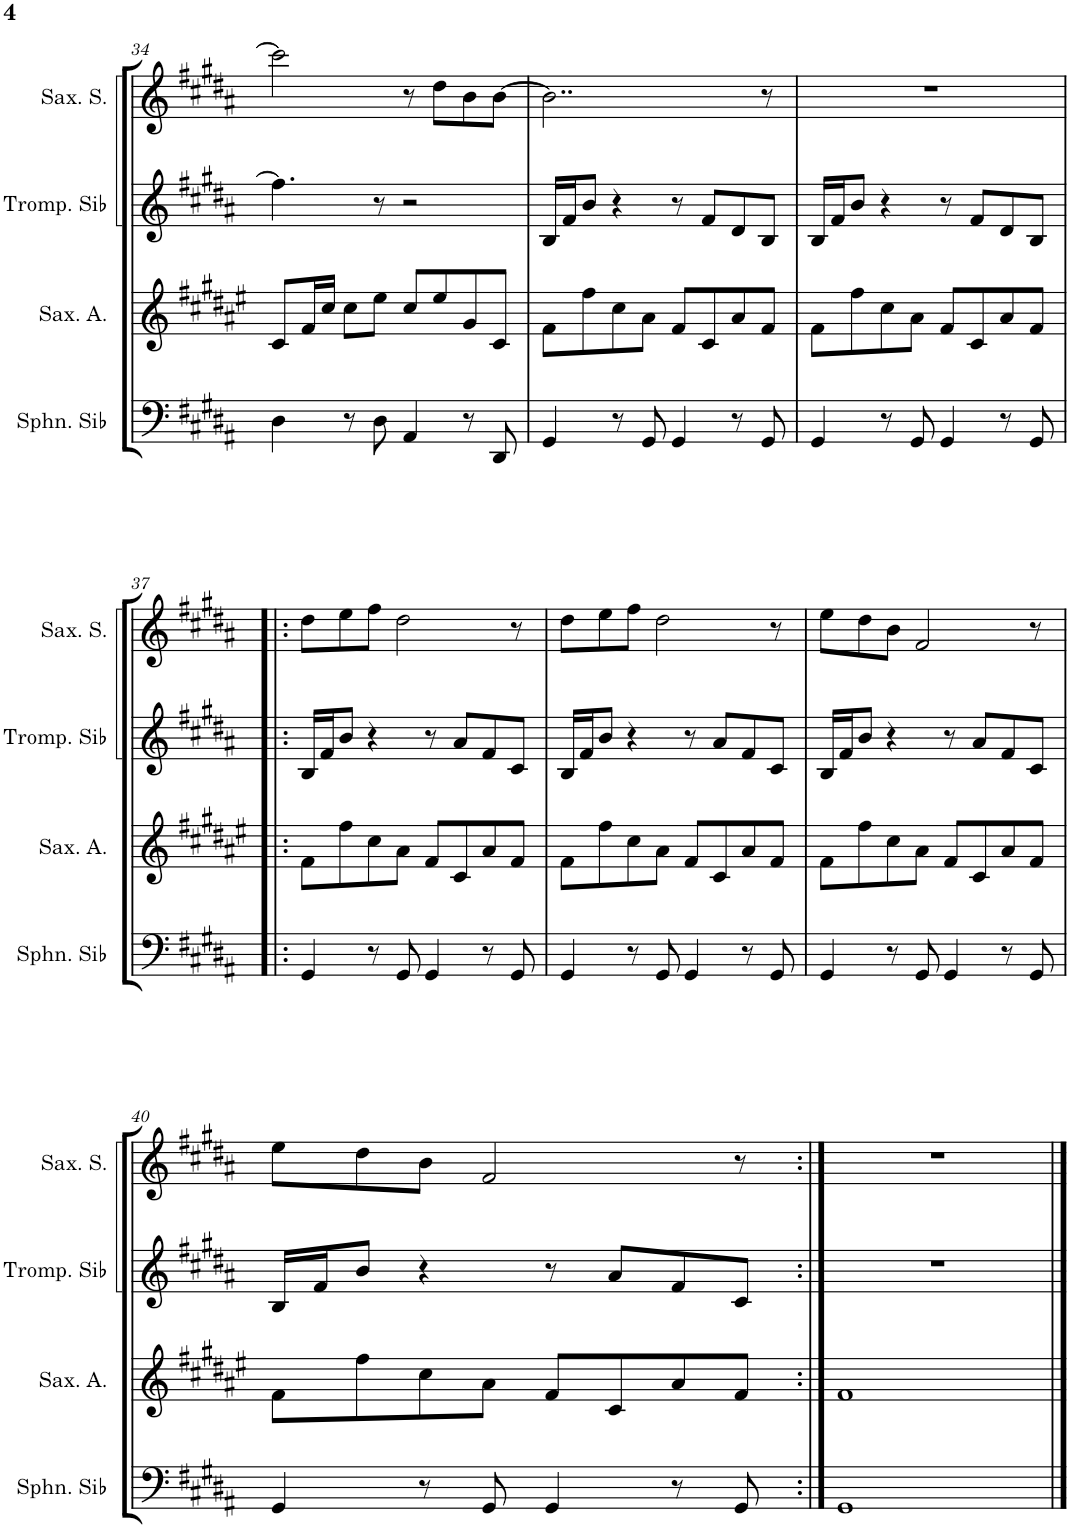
**kern	**kern	**kern	**kern
*part4	*part3	*part2	*part1
*staff4	*staff3	*staff2	*staff1
*I"Sousaphone en Sib	*I"Saxophone Alto	*I"Trompette en Sib	*I"Saxophone Soprano
*I'Sphn. Sib	*I'Sax. A.	*I'Tromp. Sib	*I'Sax. S.
!!LO:PB:g=z
*clefF4	*clefG2	*clefG2	*clefG2
*Trd8c14	*Trd5c9	*Trd1c2	*Trd1c2
*k[f#c#g#d#a#]	*k[f#c#g#d#a#e#]	*k[f#c#g#d#a#]	*k[f#c#g#d#a#]
*M4/4	*M4/4	*M4/4	*M4/4
=34	=34	=34	=34
4D#\	8c#/L	4.ff#\]	2ccc#\]
.	16f#/L	.	.
.	16cc#/JJ	.	.
8r	8cc#\L	.	.
8D#\	8ee#\J	8r	.
4AA#/	8cc#/L	2r	8r
.	8ee#/	.	8dd#\L
8r	8g#/	.	8b\
8DD#/	8c#/J	.	[8b\J
=35	=35	=35	=35
4GG#/	8f#\L	16B/LL	2..b\]
.	.	16f#/J	.
.	8ff#\	8b/J	.
8r	8cc#\	4r	.
8GG#/	8a#\J	.	.
4GG#/	8f#/L	8r	.
.	8c#/	8f#/L	.
8r	8a#/	8d#/	.
8GG#/	8f#/J	8B/J	8r
=36	=36	=36	=36
4GG#/	8f#\L	16B/LL	1r
.	.	16f#/J	.
.	8ff#\	8b/J	.
8r	8cc#\	4r	.
8GG#/	8a#\J	.	.
4GG#/	8f#/L	8r	.
.	8c#/	8f#/L	.
8r	8a#/	8d#/	.
8GG#/	8f#/J	8B/J	.
!!LO:LB:g=z
=37!|:	=37!|:	=37!|:	=37!|:
4GG#/	8f#\L	16B/LL	8dd#\L
.	.	16f#/J	.
.	8ff#\	8b/J	8ee\
8r	8cc#\	4r	8ff#\J
8GG#/	8a#\J	.	2dd#\
4GG#/	8f#/L	8r	.
.	8c#/	8a#/L	.
8r	8a#/	8f#/	.
8GG#/	8f#/J	8c#/J	8r
=38	=38	=38	=38
4GG#/	8f#\L	16B/LL	8dd#\L
.	.	16f#/J	.
.	8ff#\	8b/J	8ee\
8r	8cc#\	4r	8ff#\J
8GG#/	8a#\J	.	2dd#\
4GG#/	8f#/L	8r	.
.	8c#/	8a#/L	.
8r	8a#/	8f#/	.
8GG#/	8f#/J	8c#/J	8r
=39	=39	=39	=39
4GG#/	8f#\L	16B/LL	8ee\L
.	.	16f#/J	.
.	8ff#\	8b/J	8dd#\
8r	8cc#\	4r	8b\J
8GG#/	8a#\J	.	2f#/
4GG#/	8f#/L	8r	.
.	8c#/	8a#/L	.
8r	8a#/	8f#/	.
8GG#/	8f#/J	8c#/J	8r
!!LO:LB:g=z
=40	=40	=40	=40
4GG#/	8f#\L	16B/LL	8ee\L
.	.	16f#/J	.
.	8ff#\	8b/J	8dd#\
8r	8cc#\	4r	8b\J
8GG#/	8a#\J	.	2f#/
4GG#/	8f#/L	8r	.
.	8c#/	8a#/L	.
8r	8a#/	8f#/	.
8GG#/	8f#/J	8c#/J	8r
=41:|!	=41:|!	=41:|!	=41:|!
1GG#	1f#	1r	1r
==	==	==	==
*-	*-	*-	*-
